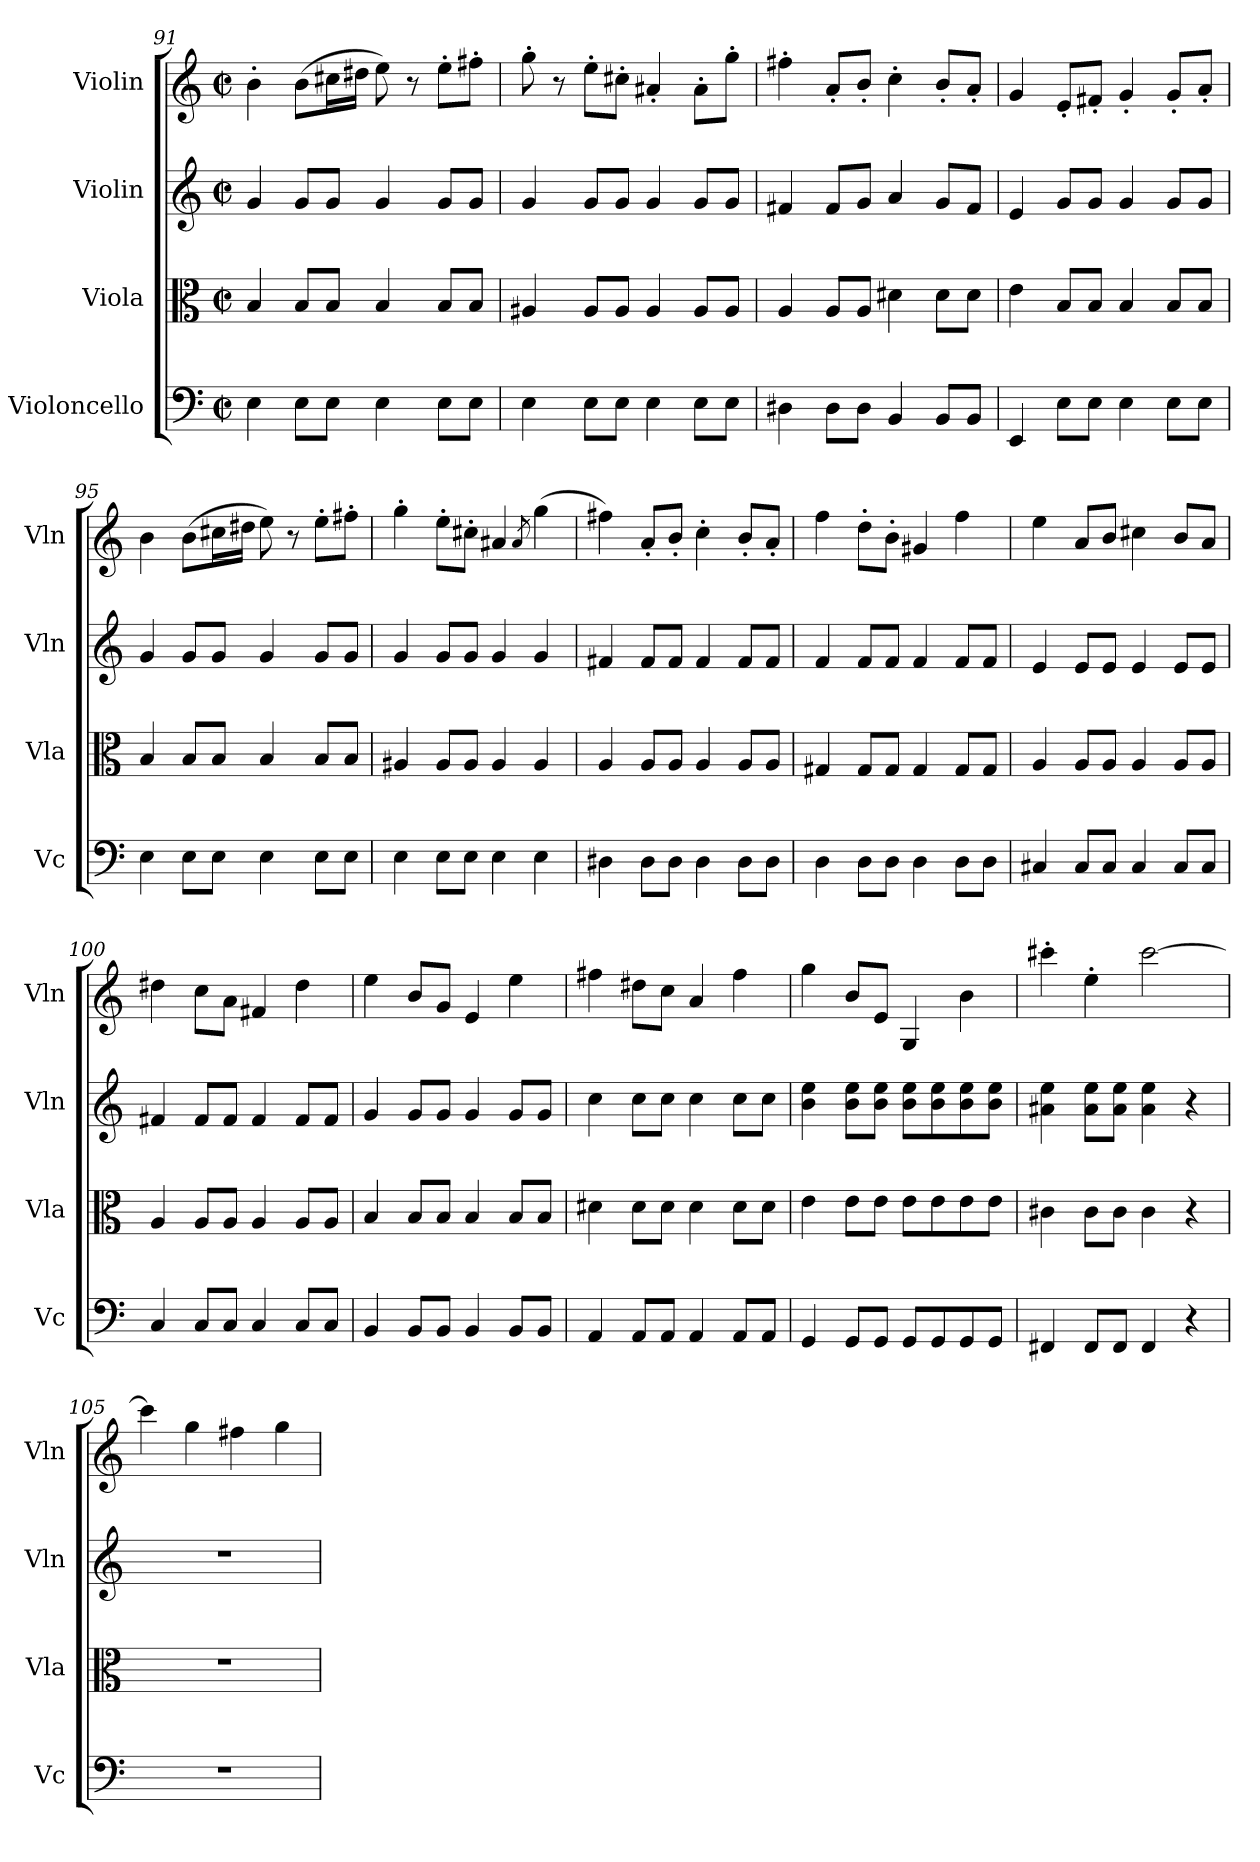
**kern	**kern	**kern	**kern
*part4	*part3	*part2	*part1
*staff4	*staff3	*staff2	*staff1
*I"Violoncello	*I"Viola	*I"Violin	*I"Violin
*I'Vc	*I'Vla	*I'Vln	*I'Vln
*clefF4	*clefC3	*clefG2	*clefG2
*k[]	*k[]	*k[]	*k[]
*M2/2	*M2/2	*M2/2	*M2/2
*met(c|)	*met(c|)	*met(c|)	*met(c|)
=91	=91	=91	=91
4E\	4B/	4g/	4b'\
8E\L	8B/L	8g/L	(8b\L
8E\J	8B/J	8g/J	16cc#X\L
.	.	.	16dd#X\JJ
4E\	4B/	4g/	8ee\)
.	.	.	8r
8E\L	8B/L	8g/L	8ee'\L
8E\J	8B/J	8g/J	8ff#X'\J
=92	=92	=92	=92
4E\	4A#X/	4g/	8gg'\
.	.	.	8r
8E\L	8A#/L	8g/L	8ee'\L
8E\J	8A#/J	8g/J	8cc#X'\J
4E\	4A#/	4g/	4a#X'/
8E\L	8A#/L	8g/L	8a#'\L
8E\J	8A#/J	8g/J	8gg'\J
=93	=93	=93	=93
4D#X\	4A/	4f#X/	4ff#X'\
8D#\L	8A/L	8f#/L	8a'/L
8D#\J	8A/J	8g/J	8b'/J
4BB/	4d#X\	4a/	4cc'\
8BB/L	8d#\L	8g/L	8b'/L
8BB/J	8d#\J	8f#/J	8a'/J
=94	=94	=94	=94
4EE/	4e\	4e/	4g/
8E\L	8B/L	8g/L	8e'/L
8E\J	8B/J	8g/J	8f#X'/J
4E\	4B/	4g/	4g'/
8E\L	8B/L	8g/L	8g'/L
8E\J	8B/J	8g/J	8a'/J
=95	=95	=95	=95
4E\	4B/	4g/	4b\
8E\L	8B/L	8g/L	(8b\L
8E\J	8B/J	8g/J	16cc#X\L
.	.	.	16dd#X\JJ
4E\	4B/	4g/	8ee\)
.	.	.	8r
8E\L	8B/L	8g/L	8ee'\L
8E\J	8B/J	8g/J	8ff#X'\J
=96	=96	=96	=96
4E\	4A#X/	4g/	4gg'\
8E\L	8A#/L	8g/L	8ee'\L
8E\J	8A#/J	8g/J	8cc#X'\J
4E\	4A#/	4g/	4a#X/
.	.	.	8qa#/
4E\	4A#/	4g/	(4gg\
=97	=97	=97	=97
4D#X\	4A/	4f#X/	4ff#X\)
8D#\L	8A/L	8f#/L	8a'/L
8D#\J	8A/J	8f#/J	8b'/J
4D#\	4A/	4f#/	4cc'\
8D#\L	8A/L	8f#/L	8b'/L
8D#\J	8A/J	8f#/J	8a'/J
=98	=98	=98	=98
4D\	4G#X/	4f/	4ff\
8D\L	8G#/L	8f/L	8dd'\L
8D\J	8G#/J	8f/J	8b'\J
4D\	4G#/	4f/	4g#X/
8D\L	8G#/L	8f/L	4ff\
8D\J	8G#/J	8f/J	.
=99	=99	=99	=99
4C#X/	4A/	4e/	4ee\
8C#/L	8A/L	8e/L	8a/L
8C#/J	8A/J	8e/J	8b/J
4C#/	4A/	4e/	4cc#X\
8C#/L	8A/L	8e/L	8b/L
8C#/J	8A/J	8e/J	8a/J
=100	=100	=100	=100
4C/	4A/	4f#X/	4dd#X\
8C/L	8A/L	8f#/L	8cc\L
8C/J	8A/J	8f#/J	8a\J
4C/	4A/	4f#/	4f#X/
8C/L	8A/L	8f#/L	4dd#\
8C/J	8A/J	8f#/J	.
=101	=101	=101	=101
4BB/	4B/	4g/	4ee\
8BB/L	8B/L	8g/L	8b/L
8BB/J	8B/J	8g/J	8g/J
4BB/	4B/	4g/	4e/
8BB/L	8B/L	8g/L	4ee\
8BB/J	8B/J	8g/J	.
=102	=102	=102	=102
4AA/	4d#X\	4cc\	4ff#X\
8AA/L	8d#\L	8cc\L	8dd#X\L
8AA/J	8d#\J	8cc\J	8cc\J
4AA/	4d#\	4cc\	4a/
8AA/L	8d#\L	8cc\L	4ff#\
8AA/J	8d#\J	8cc\J	.
=103	=103	=103	=103
4GG/	4e\	4b\ 4ee\	4gg\
8GG/L	8e\L	8b\ 8ee\L	8b/L
8GG/J	8e\J	8b\ 8ee\J	8e/J
8GG/L	8e\L	8b\ 8ee\L	4G/
8GG/	8e\	8b\ 8ee\	.
8GG/	8e\	8b\ 8ee\	4b\
8GG/J	8e\J	8b\ 8ee\J	.
=104	=104	=104	=104
4FF#X/	4c#X\	4a#X\ 4ee\	4ccc#X'\
8FF#/L	8c#\L	8a#\ 8ee\L	4ee'\
8FF#/J	8c#\J	8a#\ 8ee\J	.
4FF#/	4c#\	4a#\ 4ee\	[2ccc#\
4r	4r	4r	.
=105	=105	=105	=105
1r	1r	1r	4ccc#\]
.	.	.	4gg\
.	.	.	4ff#X\
.	.	.	4gg\
=	=	=	=
*-	*-	*-	*-
